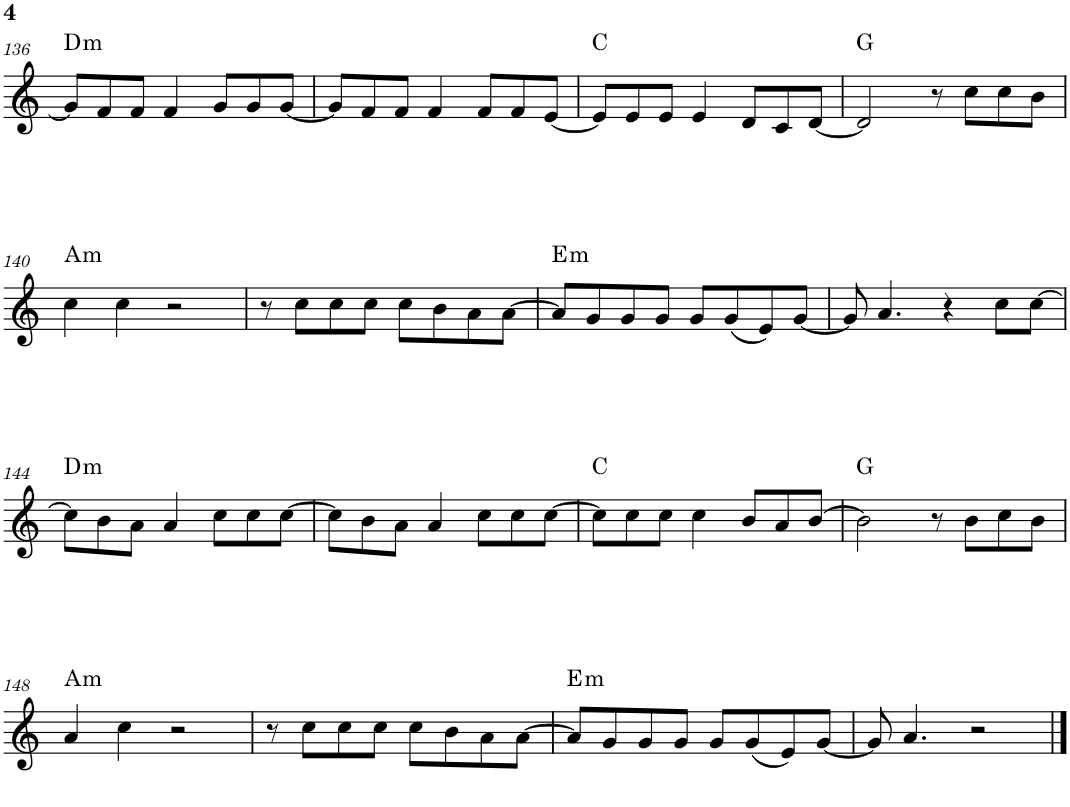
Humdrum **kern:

**kern	**harte
*part1	*part1
*staff1	*
*I"Piano	*
*I'Pno.	*
!!LO:PB:g=z
*clefG2	*
*k[]	*
*M4/4	*
=136	=136
!	!LO:H:kt=m
8g/L]	D:min
8f/	.
8f/J	.
4f/	.
8g/L	.
8g/	.
[8g/J	.
=137	=137
8g/L]	.
8f/	.
8f/J	.
4f/	.
8f/L	.
8f/	.
[8e/J	.
=138	=138
8e/L]	C:maj
8e/	.
8e/J	.
4e/	.
8d/L	.
8c/	.
[8d/J	.
=139	=139
2d/]	G:maj
8r	.
8cc\L	.
8cc\	.
8b\J	.
!!LO:LB:g=z
=140	=140
!	!LO:H:kt=m
4cc\	A:min
4cc\	.
2r	.
=141	=141
8r	.
8cc\L	.
8cc\	.
8cc\J	.
8cc\L	.
8b\	.
8a\	.
[8a\J	.
=142	=142
!	!LO:H:kt=m
8a/L]	E:min
8g/	.
8g/	.
8g/J	.
8g/L	.
(8g/	.
8e/)	.
[8g/J	.
=143	=143
8g/]	.
4.a/	.
4r	.
8cc\L	.
[8cc\J	.
!!LO:LB:g=z
=144	=144
!	!LO:H:kt=m
8cc\L]	D:min
8b\	.
8a\J	.
4a/	.
8cc\L	.
8cc\	.
[8cc\J	.
=145	=145
8cc\L]	.
8b\	.
8a\J	.
4a/	.
8cc\L	.
8cc\	.
[8cc\J	.
=146	=146
8cc\L]	C:maj
8cc\	.
8cc\J	.
4cc\	.
8b/L	.
8a/	.
[8b/J	.
=147	=147
2b\]	G:maj
8r	.
8b\L	.
8cc\	.
8b\J	.
!!LO:LB:g=z
=148	=148
!	!LO:H:kt=m
4a/	A:min
4cc\	.
2r	.
=149	=149
8r	.
8cc\L	.
8cc\	.
8cc\J	.
8cc\L	.
8b\	.
8a\	.
[8a\J	.
=150	=150
!	!LO:H:kt=m
8a/L]	E:min
8g/	.
8g/	.
8g/J	.
8g/L	.
(8g/	.
8e/)	.
[8g/J	.
=151	=151
8g/]	.
4.a/	.
2r	.
==	==
*-	*-
